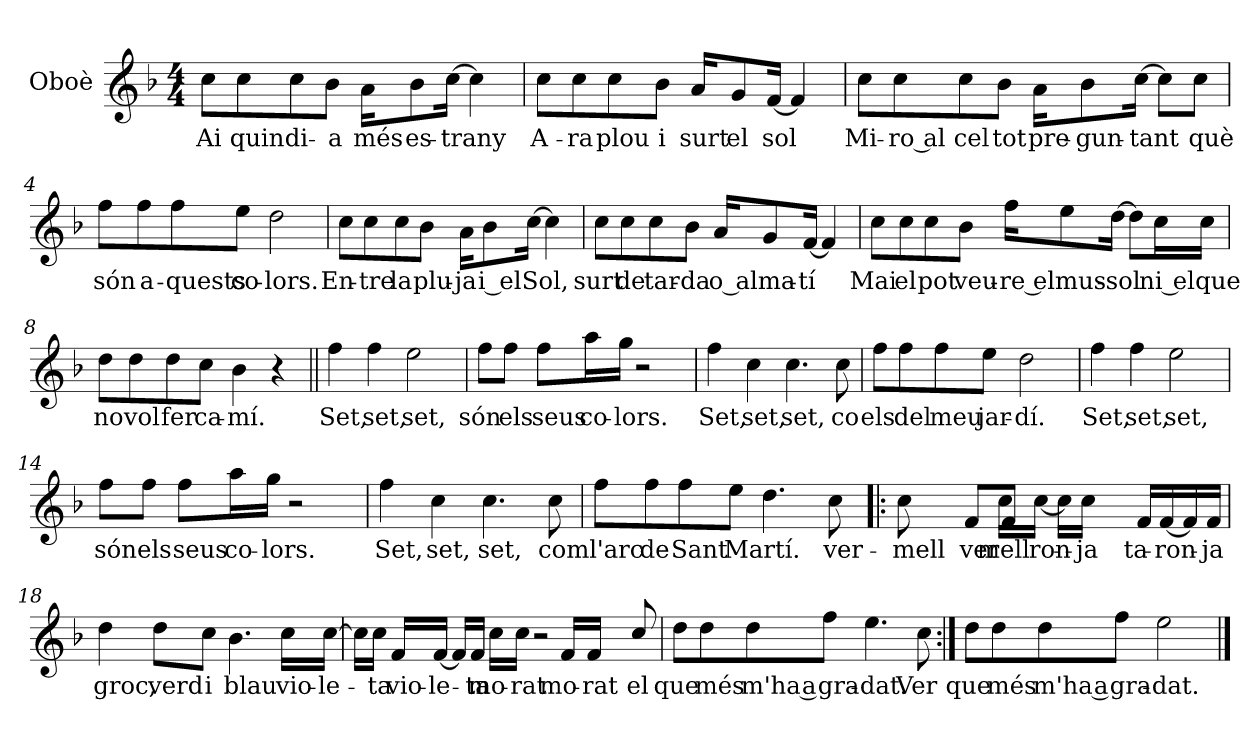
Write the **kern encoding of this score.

**kern	**text
*part1	*part1
*staff1	*staff1
*I"Oboè	*
*I'Ob.	*
*clefG2	*
*k[b-]	*
*M4/4	*
=1	=1
!	!LO:LY:b
8cc\L	Ai
!	!LO:LY:b
8cc\	quin
!	!LO:LY:b
8cc\	di-
!	!LO:LY:b
8b-\J	-a
!	!LO:LY:b
16a\KL	més
!	!LO:LY:b
8b-\	es-
!	!LO:LY:b
[16cc\Jk	-trany
4cc\]	.
=2	=2
!	!LO:LY:b
8cc\L	A-
!	!LO:LY:b
8cc\	-ra
!	!LO:LY:b
8cc\	plou
!	!LO:LY:b
8b-\J	i
!	!LO:LY:b
16a/KL	surt
!	!LO:LY:b
8g/	el
!	!LO:LY:b
[16f/Jk	sol
4f/]	.
!!LO:LB:g=z
=3	=3
!	!LO:LY:b
8cc\L	Mi-
!	!LO:LY:b
8cc\	ro al
!	!LO:LY:b
8cc\	cel
!	!LO:LY:b
8b-\J	tot
!	!LO:LY:b
16a\KL	pre-
!	!LO:LY:b
8b-\	-gun-
!	!LO:LY:b
[16cc\Jk	-tant
8cc\L]	.
!	!LO:LY:b
8cc\J	què
=4	=4
!	!LO:LY:b
8ff\L	són
!	!LO:LY:b
8ff\	a-
!	!LO:LY:b
8ff\	-quests
!	!LO:LY:b
8ee\J	co-
!	!LO:LY:b
2dd\	-lors.
=5	=5
!	!LO:LY:b
8cc\L	En-
!	!LO:LY:b
8cc\	-tre
!	!LO:LY:b
8cc\	la
!	!LO:LY:b
8b-\J	plu-
!	!LO:LY:b
16a\KL	-ja
!	!LO:LY:b
8b-\	i el
!	!LO:LY:b
[16cc\Jk	Sol,
4cc\]	.
!!LO:LB:g=z
=6	=6
!	!LO:LY:b
8cc\L	surt
!	!LO:LY:b
8cc\	de
!	!LO:LY:b
8cc\	tar-
!	!LO:LY:b
8b-\J	-da
!	!LO:LY:b
16a/KL	o al
!	!LO:LY:b
8g/	ma-
!	!LO:LY:b
[16f/Jk	-tí
4f/]	.
=7	=7
!	!LO:LY:b
8cc\L	Mai
!	!LO:LY:b
8cc\	el
!	!LO:LY:b
8cc\	pot
!	!LO:LY:b
8b-\J	veu-
!	!LO:LY:b
16ff\KL	re el
!	!LO:LY:b
8ee\	mus-
!	!LO:LY:b
[16dd\Jk	-sol
8dd\L]	.
!	!LO:LY:b
16cc\L	ni el
!	!LO:LY:b
16cc\JJ	que
!!LO:LB:g=z
=8	=8
!	!LO:LY:b
8dd\L	no
!	!LO:LY:b
8dd\	vol
!	!LO:LY:b
8dd\	fer
!	!LO:LY:b
8cc\J	ca-
!	!LO:LY:b
4b-\	-mí.
4r	.
=9||	=9||
!	!LO:LY:b
4ff\	Set,
!	!LO:LY:b
4ff\	set,
!	!LO:LY:b
2ee\	set,
=10	=10
!	!LO:LY:b
8ff\L	són
!	!LO:LY:b
8ff\J	els
!	!LO:LY:b
8ff\L	seus
!	!LO:LY:b
16aa\L	co-
!	!LO:LY:b
16gg\JJ	-lors.
2r	.
=11	=11
!	!LO:LY:b
4ff\	Set,
!	!LO:LY:b
4cc\	set,
!	!LO:LY:b
4.cc\	set,
!	!LO:LY:b
8cc\	co
!!LO:LB:g=z
=12	=12
!	!LO:LY:b
8ff\L	els
!	!LO:LY:b
8ff\	del
!	!LO:LY:b
8ff\	meu
!	!LO:LY:b
8ee\J	jar-
!	!LO:LY:b
2dd\	-dí.
=13	=13
!	!LO:LY:b
4ff\	Set,
!	!LO:LY:b
4ff\	set,
!	!LO:LY:b
2ee\	set,
=14	=14
!	!LO:LY:b
8ff\L	són
!	!LO:LY:b
8ff\J	els
!	!LO:LY:b
8ff\L	seus
!	!LO:LY:b
16aa\L	co-
!	!LO:LY:b
16gg\JJ	-lors.
2r	.
=15	=15
!	!LO:LY:b
4ff\	Set,
!	!LO:LY:b
4cc\	set,
!	!LO:LY:b
4.cc\	set,
!	!LO:LY:b
8cc\	com
!!LO:LB:g=z
=16	=16
!	!LO:LY:b
*^	*
8ff\L	2ryy	l'arc
!	!	!LO:LY:b
8ff\	.	de
!	!	!LO:LY:b
8ff\	.	Sant
!	!	!LO:LY:b
8ee\J	.	Martí.
4.dd\	4.ryy	.
!	!	!LO:LY:b
8ryy	8cc\	ver-
=17!|:	=17!|:	=17!|:
!	!	!LO:LY:b
*	*^	*
4rddyy	8cc\	8ryy	-mell
.	8ryy	8ryy	.
!	!	!	!LO:LY:b
8ryy	8ryy	8f/L	ver-
!	!	!	!LO:LY:b
!	!	!	!LO:LY:b
8ryy	16cc\LL	8f/J	-mell
!	!	!	!LO:LY:b
.	[16cc\JJ	.	-ron-
2ryy	16cc\LL]	8ryy	.
!	!	!	!LO:LY:b
.	16cc\JJ	.	-ja
.	8ryy	8ryy	.
!	!	!	!LO:LY:b
.	4ryy	16f/LL	ta-
!	!	!	!LO:LY:b
.	.	[16f/	-ron-
.	.	16f/]	.
!	!	!	!LO:LY:b
.	.	16f/JJ	-ja
=18	=18	=18	=18
!	!	!	!LO:LY:b
*	*v	*v	*
4dd\	2ryy	groc,
!	!	!LO:LY:b
8dd\L	.	verd
!	!	!LO:LY:b
8cc\J	.	i
!	!	!LO:LY:b
4.b-\	4.ryy	blau
!	!	!LO:LY:b
8ryy	16cc\LL	vio-
!	!	!LO:LY:b
.	[16cc\JJ	-le-
!!LO:LB:g=z	!!
=19	=19	=19
*	*^	*
2ryy	16cc\LL]	8ryy	.
!	!	!	!LO:LY:b
.	16cc\JJ	.	-ta
!	!	!	!LO:LY:b
.	8ryy	16f/LL	vio-
!	!	!	!LO:LY:b
.	.	[16f/JJ	-le-
.	8ryy	16f/LL]	.
!	!	!	!LO:LY:b
.	.	16f/JJ	-ta
!	!	!	!LO:LY:b
.	16cc\LL	8ryy	mo-
!	!	!	!LO:LY:b
.	16cc\JJ	.	-rat
4ryy	2r	8ryy	.
!	!	!	!LO:LY:b
.	.	16f/LL	mo-
!	!	!	!LO:LY:b
.	.	16f/JJ	-rat
8ryy	.	4ryy	.
!	!	!	!LO:LY:b
8cc/	.	.	el
*v	*v	*v	*
=20	=20
!	!LO:LY:b
*^	*
8dd\L	2ryy	que
!	!	!LO:LY:b
8dd\	.	més
!	!	!LO:LY:b
8dd\	.	m'ha a
!	!	!LO:LY:b
8ff\J	.	-gra-
!	!	!LO:LY:b
4.ee\	4.ryy	-dat.
!	!	!LO:LY:b
8ryy	8cc\	Ver
=21:|!	=21:|!	=21:|!
!	!	!LO:LY:b
*v	*v	*
8dd\L	que
!	!LO:LY:b
8dd\	més
!	!LO:LY:b
8dd\	m'ha a
!	!LO:LY:b
8ff\J	-gra-
!	!LO:LY:b
2ee\	-dat.
==	==
*-	*-
